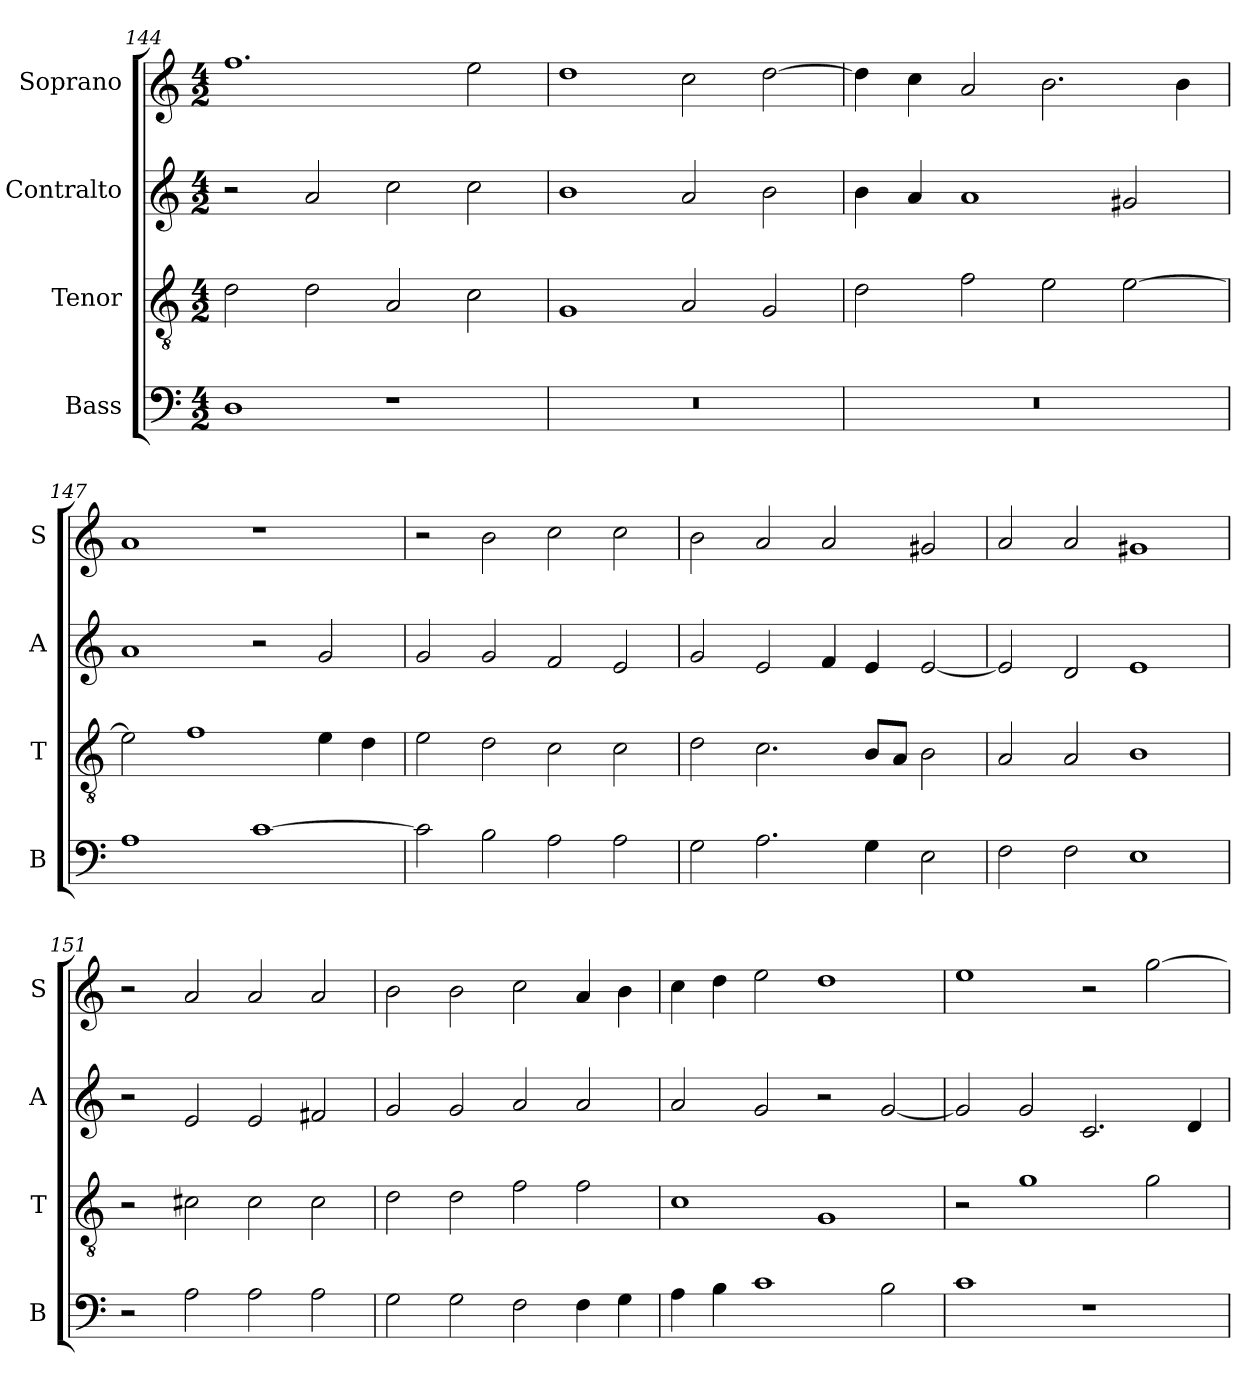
**kern	**kern	**kern	**kern
*part4	*part3	*part2	*part1
*staff4	*staff3	*staff2	*staff1
*I"Bass	*I"Tenor	*I"Contralto	*I"Soprano
*I'B	*I'T	*I'A	*I'S
*clefF4	*clefGv2	*clefG2	*clefG2
*k[]	*k[]	*k[]	*k[]
*G:mix	*G:mix	*G:mix	*G:mix
*M4/2	*M4/2	*M4/2	*M4/2
=144	=144	=144	=144
1D	2d	2r	1.ff
.	2d	2a	.
1r	2A	2cc	.
.	2c	2cc	2ee
=145	=145	=145	=145
0r	1G	1b	1dd
.	2A	2a	2cc
.	2G	2b	[2dd
=146	=146	=146	=146
0r	2d	4b	4dd]
.	.	4a	4cc
.	2f	1a	2a
.	2e	.	2.b
.	[2e	2g#X	.
.	.	.	4b
=147	=147	=147	=147
1A	2e]	1a	1a
.	1f	.	.
[1c	.	2r	1r
.	4e	2g	.
.	4d	.	.
=148	=148	=148	=148
2c]	2e	2g	2r
2B	2d	2g	2b
2A	2c	2f	2cc
2A	2c	2e	2cc
=149	=149	=149	=149
2G	2d	2g	2b
2.A	2.c	2e	2a
.	.	4f	2a
4G	8B/L	4e	.
.	8A/J	.	.
2E	2B	[2e	2g#X
=150	=150	=150	=150
2F	2A	2e]	2a
2F	2A	2d	2a
1E	1B	1e	1g#X
=151	=151	=151	=151
2r	2r	2r	2r
2A	2c#X	2e	2a
2A	2c#	2e	2a
2A	2c#	2f#X	2a
=152	=152	=152	=152
2G	2d	2g	2b
2G	2d	2g	2b
2F	2f	2a	2cc
4F	2f	2a	4a
4G	.	.	4b
=153	=153	=153	=153
4A	1c	2a	4cc
4B	.	.	4dd
1c	.	2g	2ee
.	1G	2r	1dd
2B	.	[2g	.
=154	=154	=154	=154
1c	2r	2g]	1ee
.	1g	2g	.
1r	.	2.c	2r
.	2g	.	[2gg
.	.	4d	.
=	=	=	=
*-	*-	*-	*-
